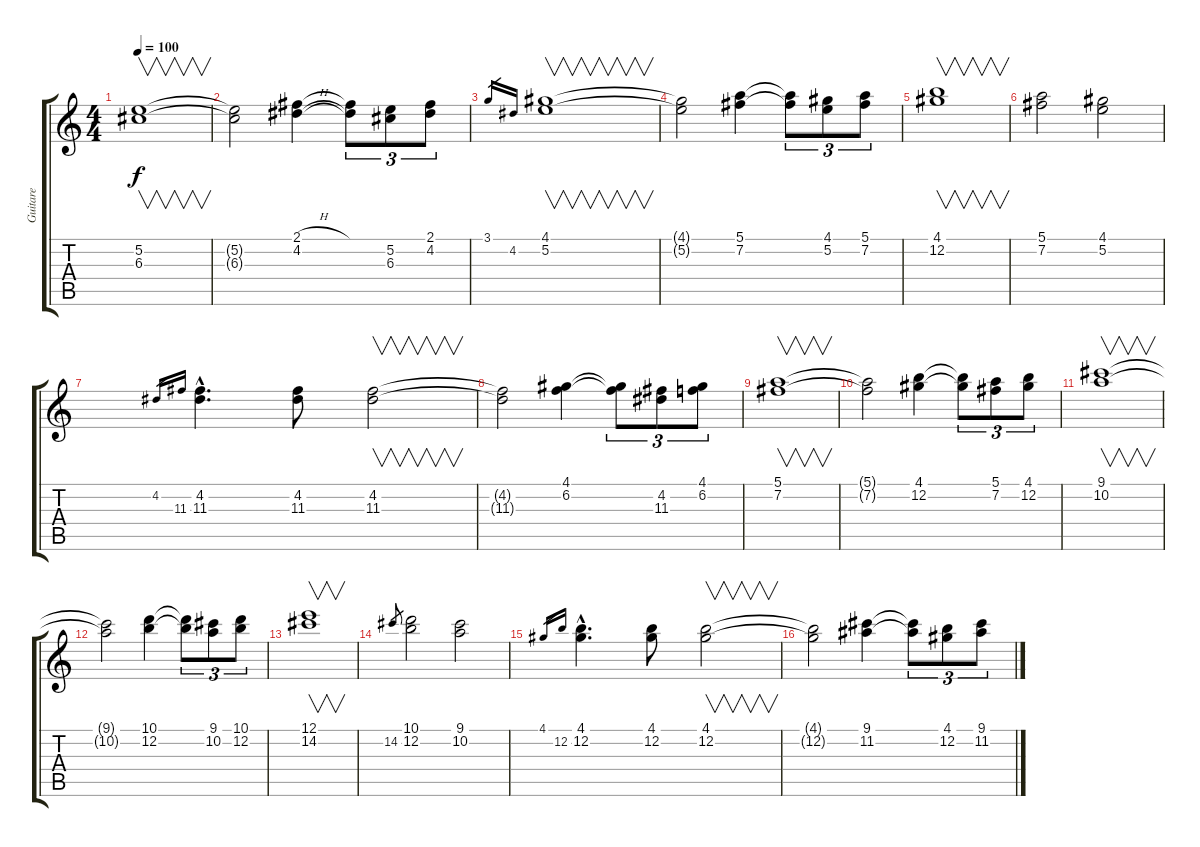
\track ("Guitare" "Guitare") {instrument overdrivenguitar}
\staff {score tabs}
\tuning (E4 B3 G3 D3 A2 E2) {hide}
\ts (4 4)
\tempo 100
\clef g2
\ks c
(5.2 6.3).1{v dy f} |
(5.2{t} 6.3{t}).2 (2.1{h} 4.2{h}).4 (2.1{t} 4.2{t}).8{tu (3 2)} (5.2 6.3).8{tu (3 2)} (2.1 4.2).8{tu (3 2)} |
3.1.16{gr} 4.2.16{gr} (4.1 5.2).1{v} |
(4.1{t} 5.2{t}).2 (5.1 7.2).4 (5.1{t} 7.2{t}).8{tu (3 2)} (4.1 5.2).8{tu (3 2)} (5.1 7.2).8{tu (3 2)} |
(4.1 12.2).1{v} |
(5.1 7.2).2 (4.1 5.2).2 |
4.2.16{gr} 11.3.16{gr} (4.2{hac} 11.3{hac}).4{d} (4.2 11.3).8 (4.2 11.3).2{v} |
(4.2{t} 11.3{t}).2 (4.1 6.2).4 (4.1{t} 6.2{t}).8{tu (3 2)} (4.2 11.3).8{tu (3 2)} (4.1 6.2).8{tu (3 2)} |
(5.1 7.2).1{v} |
(5.1{t} 7.2{t}).2 (4.1 12.2).4 (4.1{t} 12.2{t}).8{tu (3 2)} (5.1 7.2).8{tu (3 2)} (4.1 12.2).8{tu (3 2)} |
(9.1 10.2).1{v} |
(9.1{t} 10.2{t}).2 (10.1 12.2).4 (10.1{t} 12.2{t}).8{tu (3 2)} (9.1 10.2).8{tu (3 2)} (10.1 12.2).8{tu (3 2)} |
(12.1 14.2).1{v} |
14.2.8{gr} (10.1 12.2).2 (9.1 10.2).2 |
4.1.16{gr} 12.2.16{gr} (4.1{hac} 12.2{hac}).4{d} (4.1 12.2).8 (4.1 12.2).2{v} |
(4.1{t} 12.2{t}).2 (9.1 11.2).4 (9.1{t} 11.2{t}).8{tu (3 2)} (4.1 12.2).8{tu (3 2)} (9.1 11.2).8{tu (3 2)}
